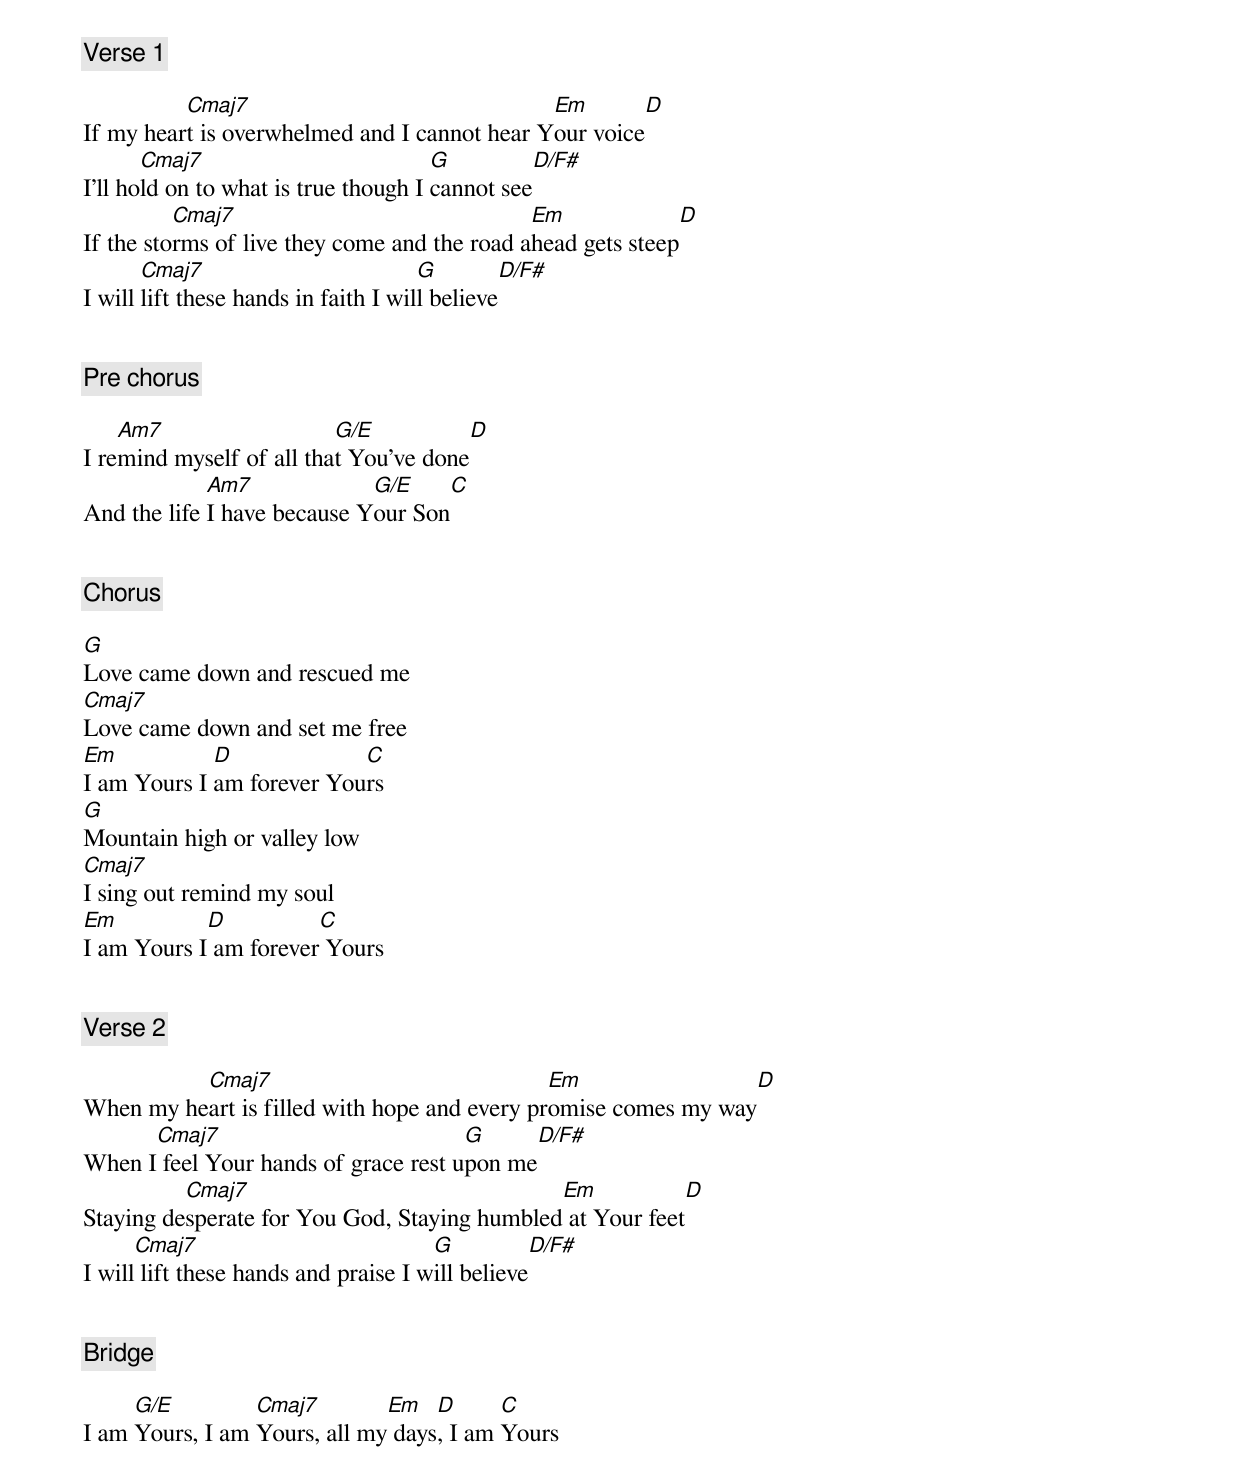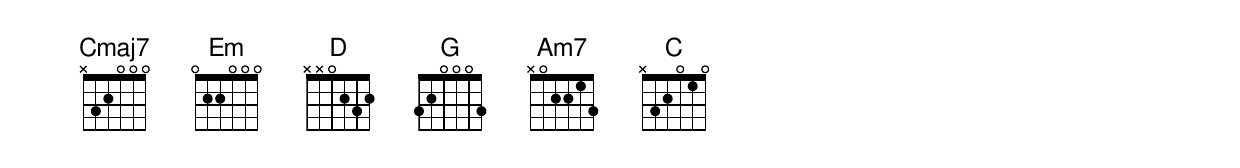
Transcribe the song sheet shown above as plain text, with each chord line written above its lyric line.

[Verse 1]

          Cmaj7                               Em                D
If my heart is overwhelmed and I cannot hear Your voice
       Cmaj7                          G             D/F#
I'll hold on to what is true though I cannot see
          Cmaj7                               Em                D
If the storms of live they come and the road ahead gets steep
       Cmaj7                          G             D/F#
I will lift these hands in faith I will believe


[Pre chorus]

    Am7                   G/E                   D
I remind myself of all that You've done
             Am7             G/E               C
And the life I have because Your Son


[Chorus]

G
Love came down and rescued me
Cmaj7
Love came down and set me free
Em           D             C
I am Yours I am forever Yours
G
Mountain high or valley low
Cmaj7
I sing out remind my soul
Em          D          C
I am Yours I am forever Yours


[Verse 2]

          Cmaj7                               Em                D
When my heart is filled with hope and every promise comes my way
      Cmaj7                           G             D/F#
When I feel Your hands of grace rest upon me
          Cmaj7                               Em                D
Staying desperate for You God, Staying humbled at Your feet
      Cmaj7                           G             D/F#
I will lift these hands and praise I will believe


[Bridge]

     G/E         Cmaj7        Em   D      C
I am Yours, I am Yours, all my days, I am Yours
